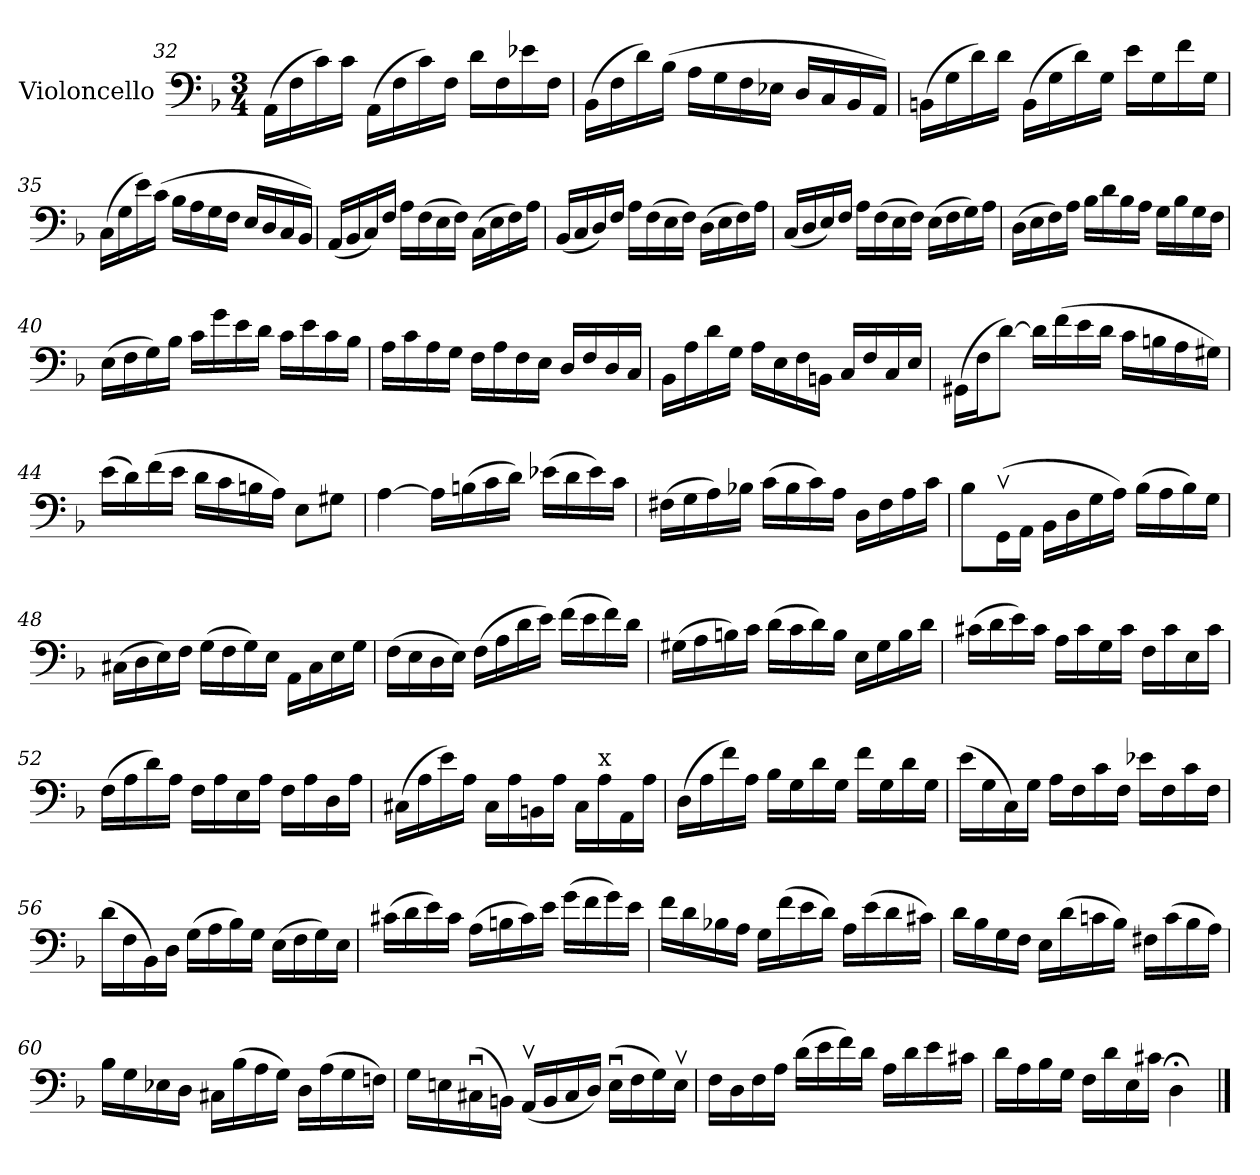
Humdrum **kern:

**kern
*part1
*staff1
*I"Violoncello
*I'Vlc.
!!LO:PB:g=z
*clefF4
*k[b-]
*M3/4
=32
(16AA\LL
16F\
16c\)
16c\JJ
(16AA\LL
16F\
16c\)
16F\JJ
16d\LL
16F\
16e-X\
16F\JJ
=33
(16BB-\LL
16F\
16d\)
(16B-\JJ
16A\LL
16G\
16F\
16E-X\JJ
16D/LL
16C/
16BB-/
16AA/JJ)
=34
(16BBn\LL
16G\
16d\)
16d\JJ
(16BB\LL
16G\
16d\)
16G\JJ
16e\LL
16G\
16f\
16G\JJ
!!LO:LB:g=z
=35
(16C\LL
16G\
16e\)
(16c\JJ
16B-\LL
16A\
16G\
16F\JJ
16E/LL
16D/
16C/
16BB-/JJ)
=36
(16AA/LL
16BB-/
16C/)
16F/JJ
16A\LL
(16F\
16E\
16F\JJ)
(16C\LL
16E\
16F\)
16A\JJ
=37
(16BB-/LL
16C/
16D/)
16F/JJ
16A\LL
(16F\
16E\
16F\JJ)
(16D\LL
16E\
16F\)
16A\JJ
!!LO:LB:g=z
=38
(16C/LL
16D/
16E/)
16F/JJ
16A\LL
(16F\
16E\
16F\JJ)
(16E\LL
16F\
16G\)
16A\JJ
=39
(16D\LL
16E\
16F\)
16A\JJ
16B-\LL
16d\
16B-\
16A\JJ
16G\LL
16B-\
16G\
16F\JJ
=40
(16E\LL
16F\
16G\)
16B-\JJ
16c\LL
16g\
16e\
16d\JJ
16c\LL
16e\
16c\
16B-\JJ
!!LO:LB:g=z
=41
16A\LL
16c\
16A\
16G\JJ
16F\LL
16A\
16F\
16E\JJ
16D/LL
16F/
16D/
16C/JJ
=42
16BB-\LL
16A\
16d\
16G\JJ
16A\LL
16E\
16F\
16BBn\JJ
16C/LL
16F/
16C/
16E/JJ
=43
(16GG#X\LL
16F\J
[8d\J)
16d\LL]
(16f\
16e\
16d\JJ
16c\LL
16Bn\
16A\
16G#X\JJ)
!!LO:LB:g=z
=44
(16e\LL
16d\)
(16f\
16e\JJ
16d\LL
16c\
16Bn\
16A\JJ)
8E\L
8G#X\J
=45
[4A\
16A\LL]
(16Bn\
16c\
16d\JJ)
(16e-X\LL
16d\
16e-\)
16c\JJ
=46
(16F#X\LL
16G\
16A\)
16B-X\JJ
(16c\LL
16B-\
16c\)
16A\JJ
16D\LL
16F#\
16A\
16c\JJ
!!LO:LB:g=z
=47
8B-\L
(16GGv\L
16AA\JJ
16BB-\LL
16D\
16G\
16A\JJ)
(16B-\LL
16A\
16B-\)
16G\JJ
=48
(16C#X\LL
16D\
16E\)
16F\JJ
(16G\LL
16F\
16G\)
16E\JJ
16AA\LL
16C#\
16E\
16G\JJ
=49
(16F\LL
16E\
16D\
16E\JJ)
(16F\LL
16A\
16d\
16e\JJ)
(16f\LL
16e\
16f\)
16d\JJ
!!LO:LB:g=z
=50
(16G#X\LL
16A\
16Bn\)
16c\JJ
(16d\LL
16c\
16d\)
16B\JJ
16E\LL
16G#\
16B\
16d\JJ
=51
(16c#X\LL
16d\
16e\)
16c#\JJ
16A\LL
16c#\
16G\
16c#\JJ
16F\LL
16c#\
16E\
16c#\JJ
=52
(16F\LL
16A\
16d\)
16A\JJ
16F\LL
16A\
16E\
16A\JJ
16F\LL
16A\
16D\
16A\JJ
!!LO:LB:g=z
=53
(16C#X\LL
16A\
16e\)
16A\JJ
16C#\LL
16A\
16BBn\
16A\JJ
16C#\LL
!LO:TX:a:t=x
16A\
16AA\
16A\JJ
=54
(16D\LL
16A\
16f\)
16A\JJ
16B-\LL
16G\
16d\
16G\JJ
16f\LL
16G\
16d\
16G\JJ
=55
(16e\LL
16G\
16C\)
16G\JJ
16A\LL
16F\
16c\
16F\JJ
16e-X\LL
16F\
16c\
16F\JJ
!!LO:LB:g=z
=56
(16d\LL
16F\
16BB-\)
16D\JJ
(16G\LL
16A\
16B-\)
16G\JJ
(16E\LL
16F\
16G\)
16E\JJ
=57
(16c#X\LL
16d\
16e\)
16c#\JJ
(16A\LL
16Bn\
16c#\)
16e\JJ
(16g\LL
16f\
16g\)
16e\JJ
=58
16f\LL
16d\
16B-X\
16A\JJ
16G\LL
(16f\
16e\
16d\JJ)
16A\LL
(16e\
16d\
16c#X\JJ)
!!LO:LB:g=z
=59
16d\LL
16B-\
16G\
16F\JJ
16E\LL
(16d\
16cn\
16B-\JJ)
16F#X\LL
(16c\
16B-\
16A\JJ)
=60
16B-\LL
16G\
16E-X\
16D\JJ
16C#X\LL
(16B-\
16A\
16G\JJ)
16D\LL
(16A\
16G\
16Fn\JJ)
=61
16G\LL
16En\
(16C#Xu\
16BBn\JJ)
(16AAv/LL
16BB/
16C#/
16D/JJ)
(16Eu\LL
16F\
16G\)
16Ev\JJ
!!LO:LB:g=z
=62
16F\LL
16D\
16F\
16A\JJ
(16d\LL
16e\
16f\)
16d\JJ
16A\LL
16d\
16e\
16c#X\JJ
=63
16d\LL
16A\
16B-\
16G\JJ
16F\LL
16d\
16E\
16c#X\JJ
4D;<\
==
*-
